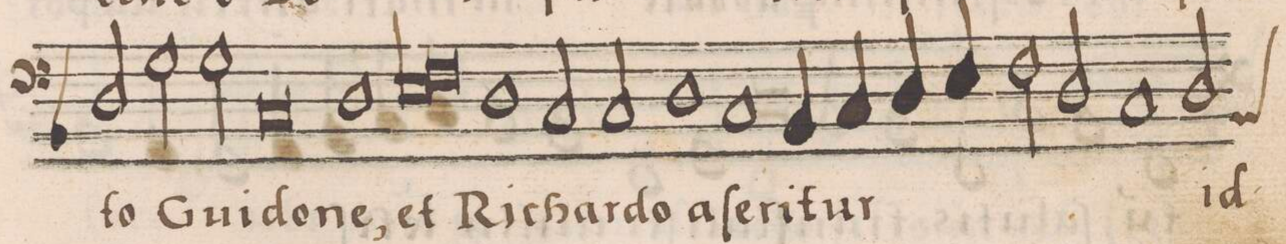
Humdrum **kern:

**kern	**text	**text
*I"BASSVS	*	*
*clefF4	*	*
*k[b-]	*	*
*met(C)	*	*
*M2/1	*	*
2D/	-to	.
=80-	=80-	=80-
2G\	Gui-	.
2G\	-do-	.
0C	-ne,	.
=81-	=81-	=81-
1D	et	.
=82-	=82-	=82-
*lig	*	*
1E	.	.
1F	.	.
*Xlig	*	*
=83-	=83-	=83-
1D	Ri-	.
2C/	-char-	.
2C/	-do	.
=84-	=84-	=84-
1D	a-	.
1C	-ſe-	.
=85-	=85-	=85-
4BB-/	-ri-	.
4C/	-tur	.
4D/	.	.
4E/	.	.
2F\	.	.
2D/	.	.
=86-	=86-	=86-
1C	.	.
*custos:BB-	*	*
2D/	id	.
*-	*-	*-
